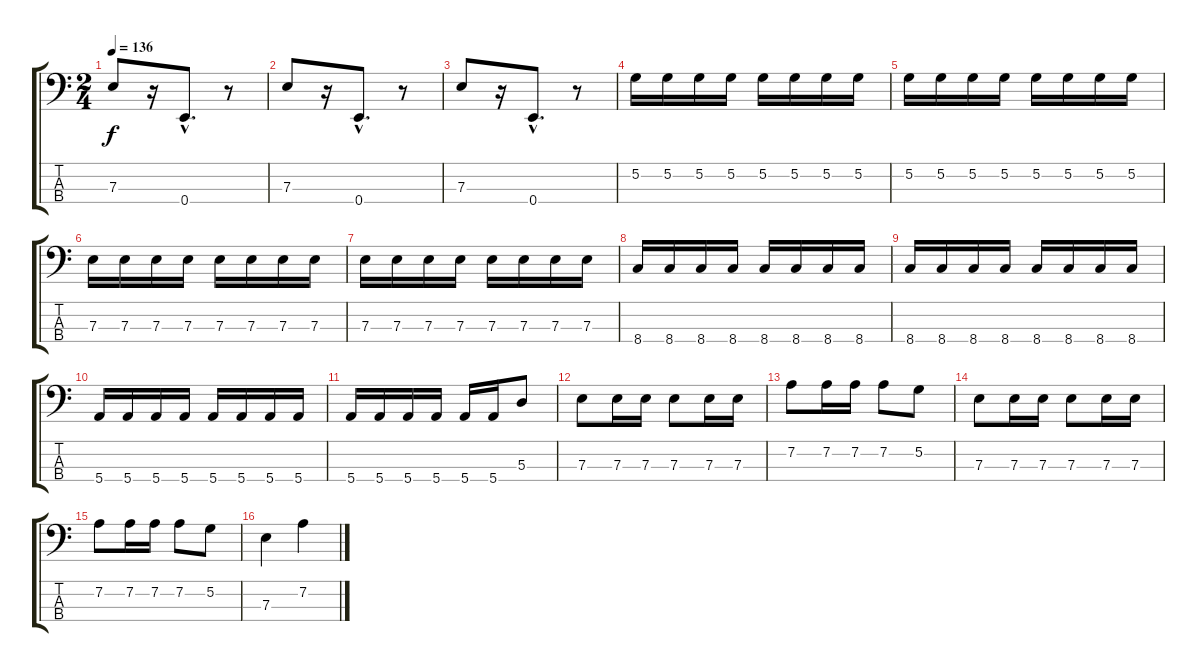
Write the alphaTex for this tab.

\track "" {instrument electricbassfinger}
\staff {score tabs}
\tuning (G2 D2 A1 E1) {hide}
\ts (2 4)
\tempo 136
\clef f4
\ks c
7.3.8{dy f} r.16 0.4{hac}.8{d} r.8 |
7.3.8 r.16 0.4{hac}.8{d} r.8 |
7.3.8 r.16 0.4{hac}.8{d} r.8 |
5.2.16 5.2.16 5.2.16 5.2.16 5.2.16 5.2.16 5.2.16 5.2.16 |
5.2.16 5.2.16 5.2.16 5.2.16 5.2.16 5.2.16 5.2.16 5.2.16 |
7.3.16 7.3.16 7.3.16 7.3.16 7.3.16 7.3.16 7.3.16 7.3.16 |
7.3.16 7.3.16 7.3.16 7.3.16 7.3.16 7.3.16 7.3.16 7.3.16 |
8.4.16 8.4.16 8.4.16 8.4.16 8.4.16 8.4.16 8.4.16 8.4.16 |
8.4.16 8.4.16 8.4.16 8.4.16 8.4.16 8.4.16 8.4.16 8.4.16 |
5.4.16 5.4.16 5.4.16 5.4.16 5.4.16 5.4.16 5.4.16 5.4.16 |
5.4.16 5.4.16 5.4.16 5.4.16 5.4.16 5.4.16 5.3.8 |
7.3.8 7.3.16 7.3.16 7.3.8 7.3.16 7.3.16 |
7.2.8 7.2.16 7.2.16 7.2.8 5.2.8 |
7.3.8 7.3.16 7.3.16 7.3.8 7.3.16 7.3.16 |
7.2.8 7.2.16 7.2.16 7.2.8 5.2.8 |
7.3.4 7.2.4
